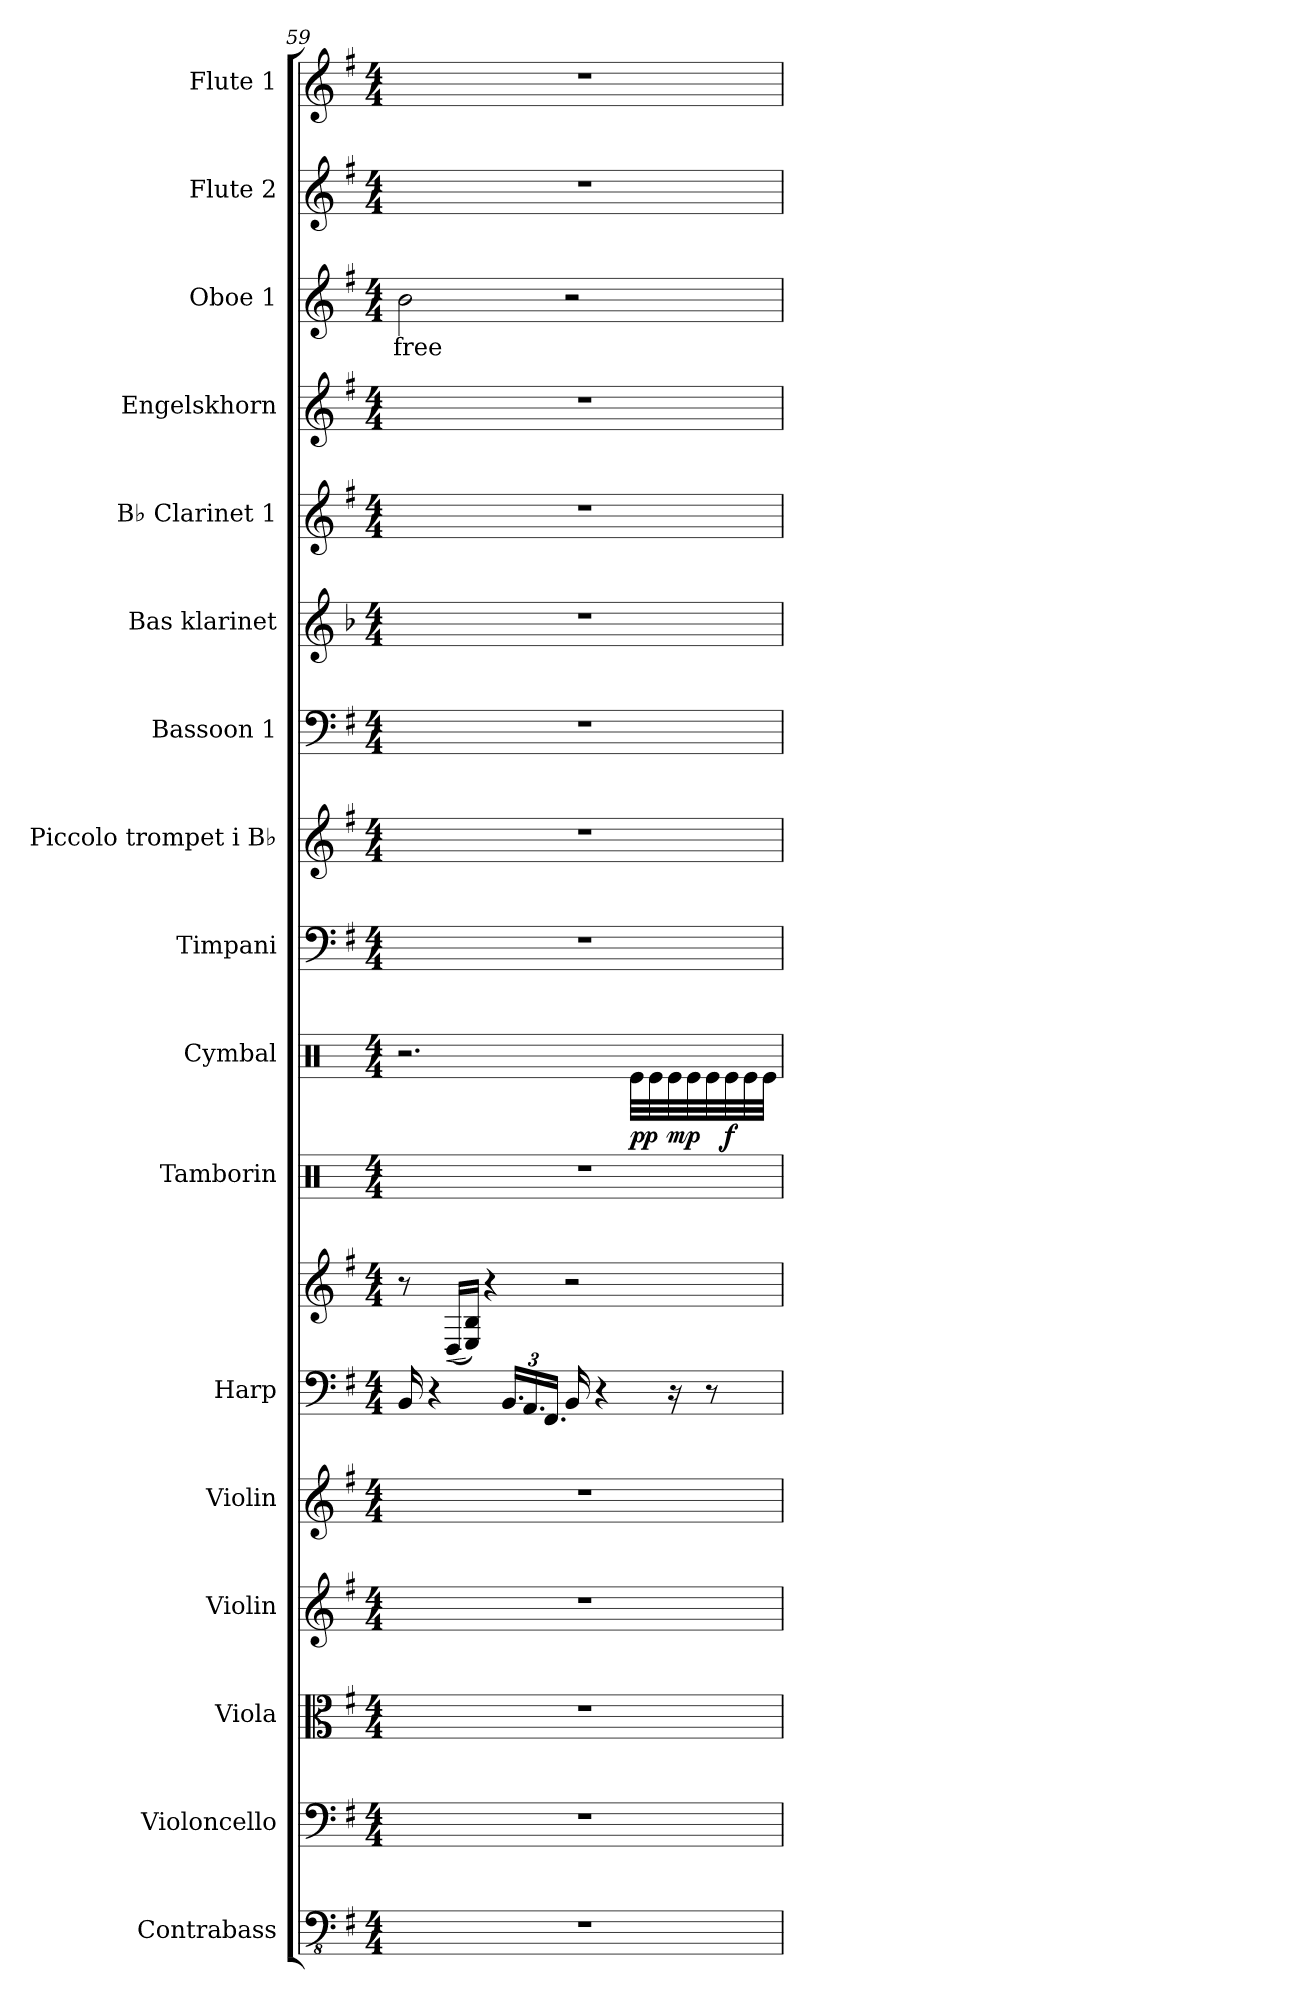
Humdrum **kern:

**kern	**kern	**kern	**kern	**kern	**kern	**kern	**dynam	**kern	**kern	**dynam	**kern	**kern	**kern	**kern	**kern	**kern	**kern	**text	**kern	**kern
*part17	*part16	*part15	*part14	*part13	*part12	*part12	*part12	*part11	*part10	*part10	*part9	*part8	*part7	*part6	*part5	*part4	*part3	*part3	*part2	*part1
*staff18	*staff17	*staff16	*staff15	*staff14	*staff13	*staff12	*staff12/13	*staff11	*staff10	*staff10	*staff9	*staff8	*staff7	*staff6	*staff5	*staff4	*staff3	*staff3	*staff2	*staff1
*I"Contrabass	*I"Violoncello	*I"Viola	*I"Violin	*I"Violin	*I"Harp	*	*	*I"Tamborin	*I"Cymbal	*	*I"Timpani	*I"Piccolo trompet i B♭	*I"Bassoon 1	*I"Bas klarinet	*I"B♭ Clarinet 1	*I"Engelskhorn	*I"Oboe 1	*	*I"Flute 2	*I"Flute 1
*I'Cb.	*I'Vc.	*I'Vla.	*I'Vln.	*I'Vln.	*I'Hrp.	*	*	*I'Tamb.	*I'Cym.	*	*I'Timp.	*I'P. tpt. i B♭	*I'Bsn. 1	*	*I'B♭ Cl. 1	*I'E.horn	*I'Ob. 1	*	*I'Fl. 2	*I'Fl. 1
*clefFv4	*clefF4	*clefC3	*clefG2	*clefG2	*clefF4	*clefG2	*	*clefX	*clefX	*	*clefF4	*clefG2	*clefF4	*clefG2	*clefG2	*clefG2	*clefG2	*	*clefG2	*clefG2
*ITrd7c12	*	*	*	*	*	*	*	*	*	*	*	*ITrd-6c-10	*	*ITrd8c14	*ITrd1c2	*ITrd4c7	*	*	*	*
*k[f#]	*k[f#]	*k[f#]	*k[f#]	*k[f#]	*k[f#]	*k[f#]	*	*k[]	*k[]	*	*k[f#]	*k[b-]	*k[f#]	*k[b-]	*k[b-]	*k[]	*k[f#]	*	*k[f#]	*k[f#]
*M4/4	*M4/4	*M4/4	*M4/4	*M4/4	*M4/4	*M4/4	*	*M4/4	*M4/4	*	*M4/4	*M4/4	*M4/4	*M4/4	*M4/4	*M4/4	*M4/4	*	*M4/4	*M4/4
=59	=59	=59	=59	=59	=59	=59	=59	=59	=59	=59	=59	=59	=59	=59	=59	=59	=59	=59	=59	=59
1r	1r	1r	1r	1r	16BB/	8r	.	1r	2.r	.	1r	1r	1r	1r	1r	1r	2b\	free	1r	1r
.	.	.	.	.	4r	.	.	.	.	.	.	.	.	.	.	.	.	.	.	.
!	!	!	!	!	!	!	!LO:HP:b	!	!	!	!	!	!	!	!	!	!	!	!	!
.	.	.	.	.	.	(16D/LL	<	.	.	.	.	.	.	.	.	.	.	.	.	.
.	.	.	.	.	.	16E/ 16B/JJ)	[	.	.	.	.	.	.	.	.	.	.	.	.	.
.	.	.	.	.	.	4r	.	.	.	.	.	.	.	.	.	.	.	.	.	.
*	*	*	*	*	*Xbrackettup	*	*	*	*	*	*	*	*	*	*	*	*	*	*	*
.	.	.	.	.	24.BB/LL	.	.	.	.	.	.	.	.	.	.	.	.	.	.	.
.	.	.	.	.	24.AA/	.	.	.	.	.	.	.	.	.	.	.	.	.	.	.
.	.	.	.	.	24.FF#/JJ	.	.	.	.	.	.	.	.	.	.	.	.	.	.	.
.	.	.	.	.	16BB/	2r	.	.	.	.	.	.	.	.	.	.	2r	.	.	.
.	.	.	.	.	4r	.	.	.	.	.	.	.	.	.	.	.	.	.	.	.
!	!	!	!	!	!	!	!	!	!	!LO:DY:b	!	!	!	!	!	!	!	!	!	!
.	.	.	.	.	.	.	.	.	32Re\LLL	pp	.	.	.	.	.	.	.	.	.	.
.	.	.	.	.	.	.	.	.	32Re\	.	.	.	.	.	.	.	.	.	.	.
!	!	!	!	!	!	!	!	!	!	!LO:DY:b	!	!	!	!	!	!	!	!	!	!
.	.	.	.	.	16r	.	.	.	32Re\	mp	.	.	.	.	.	.	.	.	.	.
.	.	.	.	.	.	.	.	.	32Re\	.	.	.	.	.	.	.	.	.	.	.
.	.	.	.	.	8r	.	.	.	32Re\	.	.	.	.	.	.	.	.	.	.	.
!	!	!	!	!	!	!	!	!	!	!LO:DY:b	!	!	!	!	!	!	!	!	!	!
.	.	.	.	.	.	.	.	.	32Re\	f	.	.	.	.	.	.	.	.	.	.
.	.	.	.	.	.	.	.	.	32Re\	.	.	.	.	.	.	.	.	.	.	.
.	.	.	.	.	.	.	.	.	32Re\JJJ	.	.	.	.	.	.	.	.	.	.	.
=	=	=	=	=	=	=	=	=	=	=	=	=	=	=	=	=	=	=	=	=
*-	*-	*-	*-	*-	*-	*-	*-	*-	*-	*-	*-	*-	*-	*-	*-	*-	*-	*-	*-	*-
